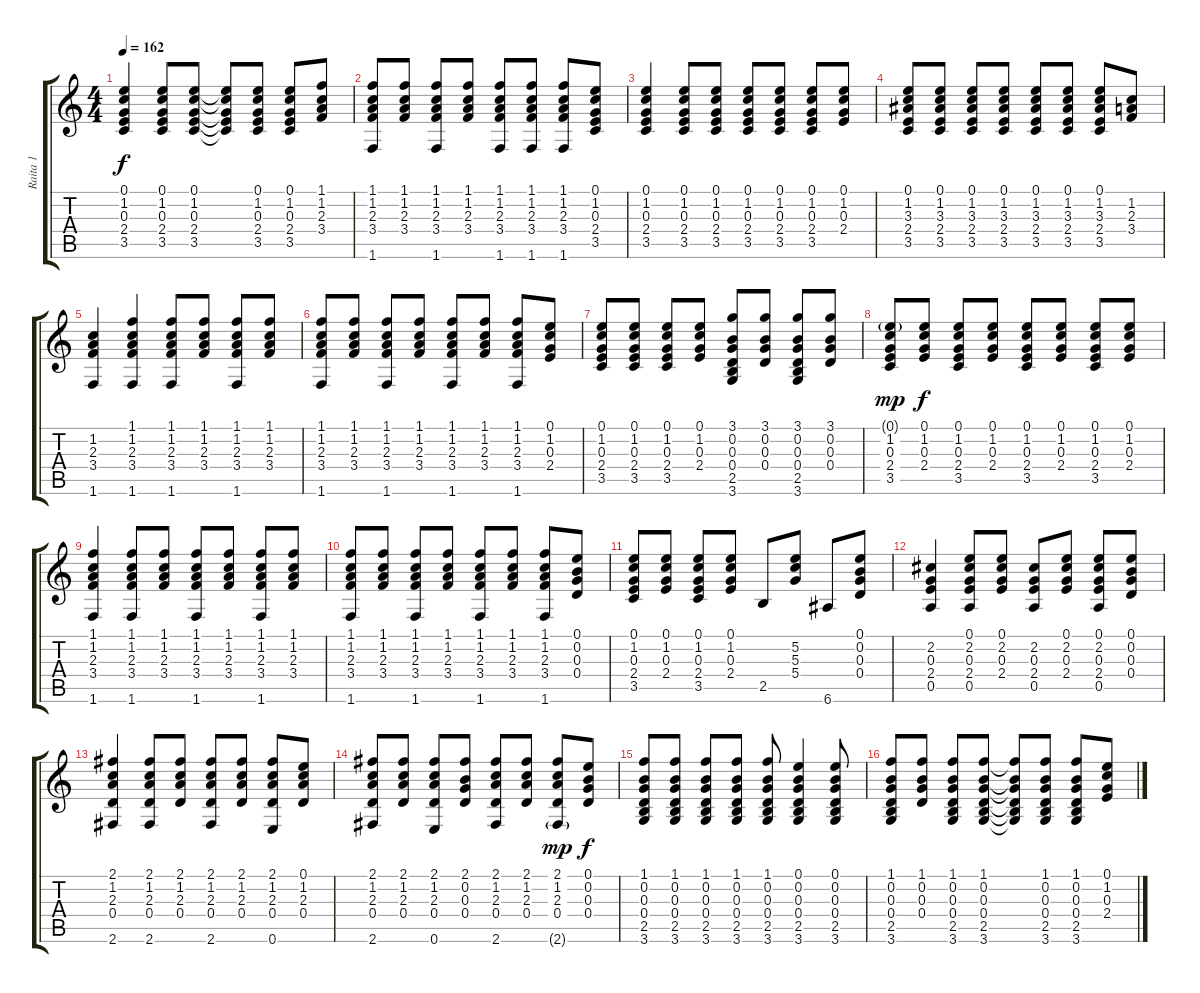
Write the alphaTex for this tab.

\track ("Raita 1" "Raita 1") {instrument acousticguitarsteel}
\staff {score tabs}
\tuning (E4 B3 G3 D3 A2 E2) {hide}
\ts (4 4)
\tempo 162
\clef g2
\ks c
(0.1 1.2 0.3 2.4 3.5).4{dy f instrument acousticguitarsteel} (0.1 1.2 0.3 2.4 3.5).8 (0.1 1.2 0.3 2.4 3.5).8 (0.1{t} 1.2{t} 0.3{t} 2.4{t} 3.5{t}).8 (0.1 1.2 0.3 2.4 3.5).8 (0.1 1.2 0.3 2.4 3.5).8 (1.1 1.2 2.3 3.4).8 |
(1.1 1.2 2.3 3.4 1.6).8 (1.1 1.2 2.3 3.4).8 (1.1 1.2 2.3 3.4 1.6).8 (1.1 1.2 2.3 3.4).8 (1.1 1.2 2.3 3.4 1.6).8 (1.1 1.2 2.3 3.4 1.6).8 (1.1 1.2 2.3 3.4 1.6).8 (0.1 1.2 0.3 2.4 3.5).8 |
(0.1 1.2 0.3 2.4 3.5).4 (0.1 1.2 0.3 2.4 3.5).8 (0.1 1.2 0.3 2.4 3.5).8 (0.1 1.2 0.3 2.4 3.5).8 (0.1 1.2 0.3 2.4 3.5).8 (0.1 1.2 0.3 2.4 3.5).8 (0.1 1.2 0.3 2.4).8 |
(0.1 1.2 3.3 2.4 3.5).8 (0.1 1.2 3.3 2.4 3.5).8 (0.1 1.2 3.3 2.4 3.5).8 (0.1 1.2 3.3 2.4 3.5).8 (0.1 1.2 3.3 2.4 3.5).8 (0.1 1.2 3.3 2.4 3.5).8 (0.1 1.2 3.3 2.4 3.5).8 (1.2 2.3 3.4).8 |
(1.2 2.3 3.4 1.6).4 (1.1 1.2 2.3 3.4 1.6).4 (1.1 1.2 2.3 3.4 1.6).8 (1.1 1.2 2.3 3.4).8 (1.1 1.2 2.3 3.4 1.6).8 (1.1 1.2 2.3 3.4).8 |
(1.1 1.2 2.3 3.4 1.6).8 (1.1 1.2 2.3 3.4).8 (1.1 1.2 2.3 3.4 1.6).8 (1.1 1.2 2.3 3.4).8 (1.1 1.2 2.3 3.4 1.6).8 (1.1 1.2 2.3 3.4).8 (1.1 1.2 2.3 3.4 1.6).8 (0.1 1.2 0.3 2.4).8 |
(0.1 1.2 0.3 2.4 3.5).8 (0.1 1.2 0.3 2.4 3.5).8 (0.1 1.2 0.3 2.4 3.5).8 (0.1 1.2 0.3 2.4).8 (3.1 0.2 0.3 0.4 2.5 3.6).8 (3.1 0.2 0.3 0.4).8 (3.1 0.2 0.3 0.4 2.5 3.6).8 (3.1 0.2 0.3 0.4).8 |
(0.1{g} 1.2 0.3 2.4 3.5).8{dy mp} (0.1 1.2 0.3 2.4).8{dy f} (0.1 1.2 0.3 2.4 3.5).8 (0.1 1.2 0.3 2.4).8 (0.1 1.2 0.3 2.4 3.5).8 (0.1 1.2 0.3 2.4).8 (0.1 1.2 0.3 2.4 3.5).8 (0.1 1.2 0.3 2.4).8 |
(1.1 1.2 2.3 3.4 1.6).4 (1.1 1.2 2.3 3.4 1.6).8 (1.1 1.2 2.3 3.4).8 (1.1 1.2 2.3 3.4 1.6).8 (1.1 1.2 2.3 3.4).8 (1.1 1.2 2.3 3.4 1.6).8 (1.1 1.2 2.3 3.4).8 |
(1.1 1.2 2.3 3.4 1.6).8 (1.1 1.2 2.3 3.4).8 (1.1 1.2 2.3 3.4 1.6).8 (1.1 1.2 2.3 3.4).8 (1.1 1.2 2.3 3.4 1.6).8 (1.1 1.2 2.3 3.4).8 (1.1 1.2 2.3 3.4 1.6).8 (0.1 0.2 0.3 0.4).8 |
(0.1 1.2 0.3 2.4 3.5).8 (0.1 1.2 0.3 2.4).8 (0.1 1.2 0.3 2.4 3.5).8 (0.1 1.2 0.3 2.4).8 2.5.8 (5.2 5.3 5.4).8 6.6.8 (0.1 0.2 0.3 0.4).8 |
(2.2 0.3 2.4 0.5).4 (0.1 2.2 0.3 2.4 0.5).8 (0.1 2.2 0.3 2.4).8 (2.2 0.3 2.4 0.5).8 (0.1 2.2 0.3 2.4).8 (0.1 2.2 0.3 2.4 0.5).8 (0.1 0.2 0.3 0.4).8 |
(2.1 1.2 2.3 0.4 2.6).4 (2.1 1.2 2.3 0.4 2.6).8 (2.1 1.2 2.3 0.4).8 (2.1 1.2 2.3 0.4 2.6).8 (2.1 1.2 2.3 0.4).8 (2.1 1.2 2.3 0.4 0.6).8 (0.1 1.2 2.3 0.4).8 |
(2.1 1.2 2.3 0.4 2.6).8 (2.1 1.2 2.3 0.4).8 (2.1 1.2 2.3 0.4 0.6).8 (2.1 0.2 0.3 0.4).8 (2.1 1.2 2.3 0.4 2.6).8 (2.1 1.2 2.3 0.4).8 (2.1 1.2 2.3 0.4 2.6{g}).8{dy mp} (0.1 0.2 0.3 0.4).8{dy f} |
(1.1 0.2 0.3 0.4 2.5 3.6).8 (1.1 0.2 0.3 0.4 2.5 3.6).8 (1.1 0.2 0.3 0.4 2.5 3.6).8 (1.1 0.2 0.3 0.4 2.5 3.6).8 (1.1 0.2 0.3 0.4 2.5 3.6).8 (0.1 0.2 0.3 0.4 2.5 3.6).4 (0.1 0.2 0.3 0.4 2.5 3.6).8 |
(1.1 0.2 0.3 0.4 2.5 3.6).8 (1.1 0.2 0.3 0.4).8 (1.1 0.2 0.3 0.4 2.5 3.6).8 (1.1 0.2 0.3 0.4 2.5 3.6).8 (1.1{t} 0.2{t} 0.3{t} 0.4{t} 2.5{t} 3.6{t}).8 (1.1 0.2 0.3 0.4 2.5 3.6).8 (1.1 0.2 0.3 0.4 2.5 3.6).8 (0.1 1.2 0.3 2.4).8
